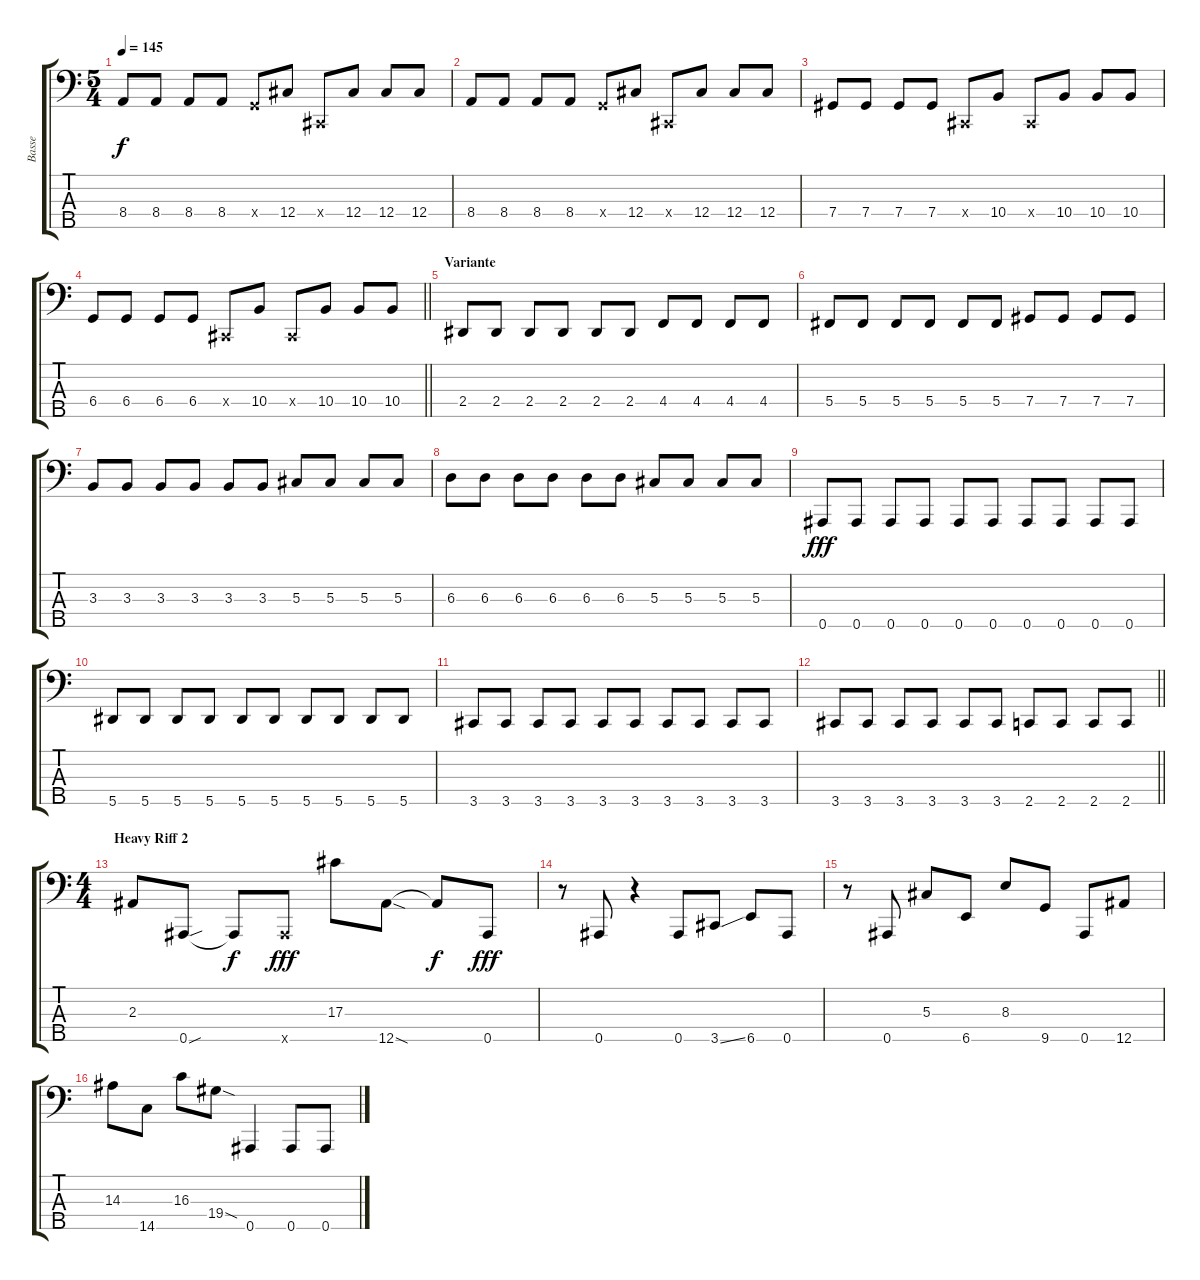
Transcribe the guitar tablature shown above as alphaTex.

\track ("Basse" "Basse") {instrument electricbasspick}
\staff {score tabs}
\tuning (Gb2 Db2 Ab1 Db1 Bb0) {hide}
\ts (5 4)
\tempo 145
\clef f4
\ks c
8.4.8{dy f} 8.4.8 8.4.8 8.4.8 6.4{x}.8 12.4.8 0.4{x}.8 12.4.8 12.4.8 12.4.8 |
8.4.8 8.4.8 8.4.8 8.4.8 6.4{x}.8 12.4.8 0.4{x}.8 12.4.8 12.4.8 12.4.8 |
7.4.8 7.4.8 7.4.8 7.4.8 0.4{x}.8 10.4.8 0.4{x}.8 10.4.8 10.4.8 10.4.8 |
\barLineRight lightlight
6.4.8 6.4.8 6.4.8 6.4.8 0.4{x}.8 10.4.8 0.4{x}.8 10.4.8 10.4.8 10.4.8 |
\section ("" "Variante")
2.4.8 2.4.8 2.4.8 2.4.8 2.4.8 2.4.8 4.4.8 4.4.8 4.4.8 4.4.8 |
5.4.8 5.4.8 5.4.8 5.4.8 5.4.8 5.4.8 7.4.8 7.4.8 7.4.8 7.4.8 |
3.3.8 3.3.8 3.3.8 3.3.8 3.3.8 3.3.8 5.3.8 5.3.8 5.3.8 5.3.8 |
6.3.8 6.3.8 6.3.8 6.3.8 6.3.8 6.3.8 5.3.8 5.3.8 5.3.8 5.3.8 |
0.5.8{dy fff} 0.5.8 0.5.8 0.5.8 0.5.8 0.5.8 0.5.8 0.5.8 0.5.8 0.5.8 |
5.5.8 5.5.8 5.5.8 5.5.8 5.5.8 5.5.8 5.5.8 5.5.8 5.5.8 5.5.8 |
3.5.8 3.5.8 3.5.8 3.5.8 3.5.8 3.5.8 3.5.8 3.5.8 3.5.8 3.5.8 |
\barLineRight lightlight
3.5.8 3.5.8 3.5.8 3.5.8 3.5.8 3.5.8 2.5.8 2.5.8 2.5.8 2.5.8 |
\ts (4 4)
\section ("" "Heavy Riff 2")
2.3.8 0.5{sou}.8 0.5{t}.8{dy f} 0.5{x}.8{dy fff} 17.3.8 12.5{sod}.8 12.5{t}.8{dy f} 0.5.8{dy fff} |
r.8 0.5.8 r.4 0.5.8 3.5{ss}.8 6.5.8 0.5.8 |
r.8 0.5.8 5.3.8 6.5.8 8.3.8 9.5.8 0.5.8 12.5.8 |
14.3.8 14.5.8 16.3.8 19.4{sod}.8 0.5.4 0.5.8 0.5.8
